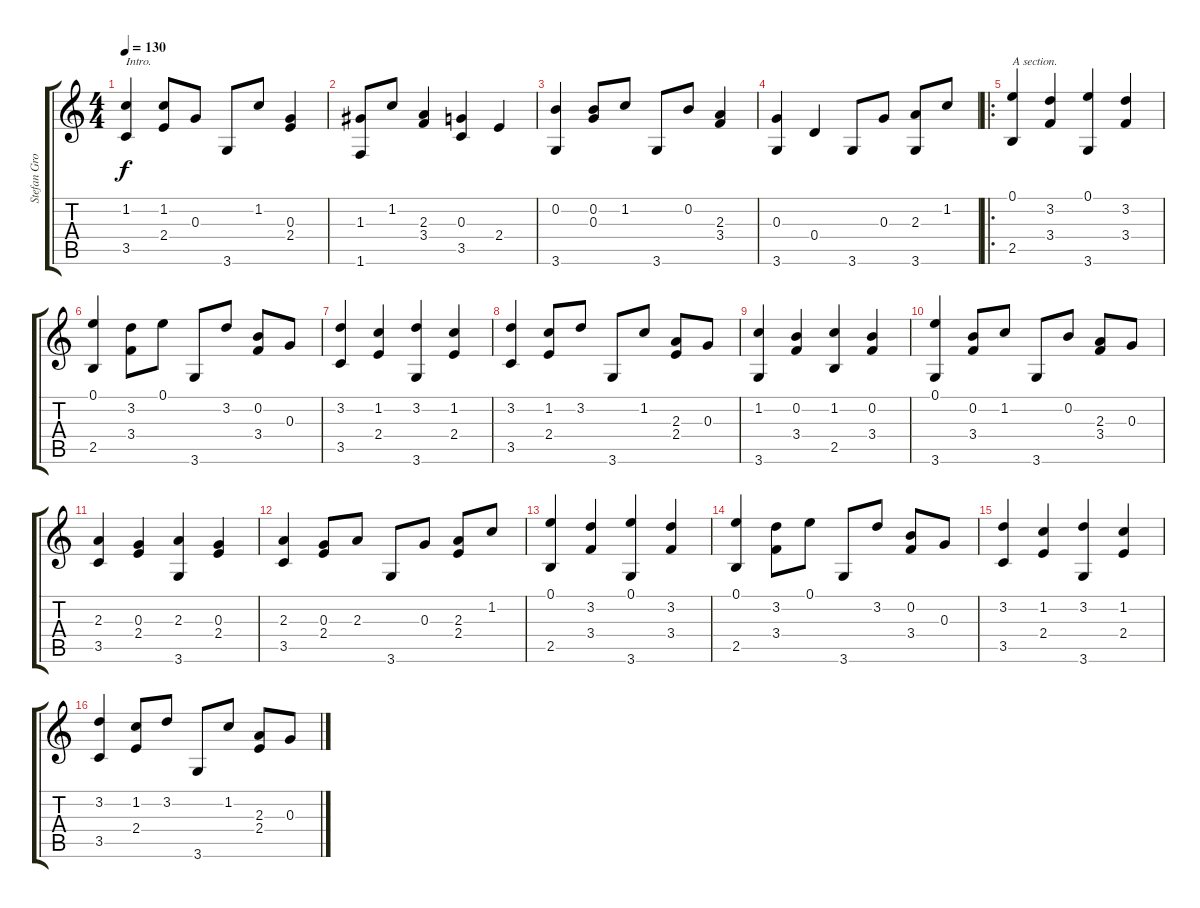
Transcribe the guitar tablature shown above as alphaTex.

\track ("Stefan Grossman" "Stefan Gro") {instrument acousticguitarnylon}
\staff {score tabs}
\tuning (E4 B3 G3 D3 A2 E2) {hide}
\ts (4 4)
\tempo 130
\clef g2
\ks c
(1.2 3.5).4{txt "Intro." dy f instrument acousticguitarnylon} (1.2 2.4).8 0.3.8 3.6.8 1.2.8 (0.3 2.4).4 |
(1.3 1.6).8 1.2.8 (2.3 3.4).4 (0.3 3.5).4 2.4.4 |
(0.2 3.6).4 (0.2 0.3).8 1.2.8 3.6.8 0.2.8 (2.3 3.4).4 |
(0.3 3.6).4 0.4.4 3.6.8 0.3.8 (2.3 3.6).8 1.2.8 |
\ro
(0.1 2.5).4{txt "A section."} (3.2 3.4).4 (0.1 3.6).4 (3.2 3.4).4 |
(0.1 2.5).4 (3.2 3.4).8 0.1.8 3.6.8 3.2.8 (0.2 3.4).8 0.3.8 |
(3.2 3.5).4 (1.2 2.4).4 (3.2 3.6).4 (1.2 2.4).4 |
(3.2 3.5).4 (1.2 2.4).8 3.2.8 3.6.8 1.2.8 (2.3 2.4).8 0.3.8 |
(1.2 3.6).4 (0.2 3.4).4 (1.2 2.5).4 (0.2 3.4).4 |
(0.1 3.6).4 (0.2 3.4).8 1.2.8 3.6.8 0.2.8 (2.3 3.4).8 0.3.8 |
(2.3 3.5).4 (0.3 2.4).4 (2.3 3.6).4 (0.3 2.4).4 |
(2.3 3.5).4 (0.3 2.4).8 2.3.8 3.6.8 0.3.8 (2.3 2.4).8 1.2.8 |
(0.1 2.5).4 (3.2 3.4).4 (0.1 3.6).4 (3.2 3.4).4 |
(0.1 2.5).4 (3.2 3.4).8 0.1.8 3.6.8 3.2.8 (0.2 3.4).8 0.3.8 |
(3.2 3.5).4 (1.2 2.4).4 (3.2 3.6).4 (1.2 2.4).4 |
(3.2 3.5).4 (1.2 2.4).8 3.2.8 3.6.8 1.2.8 (2.3 2.4).8 0.3.8
